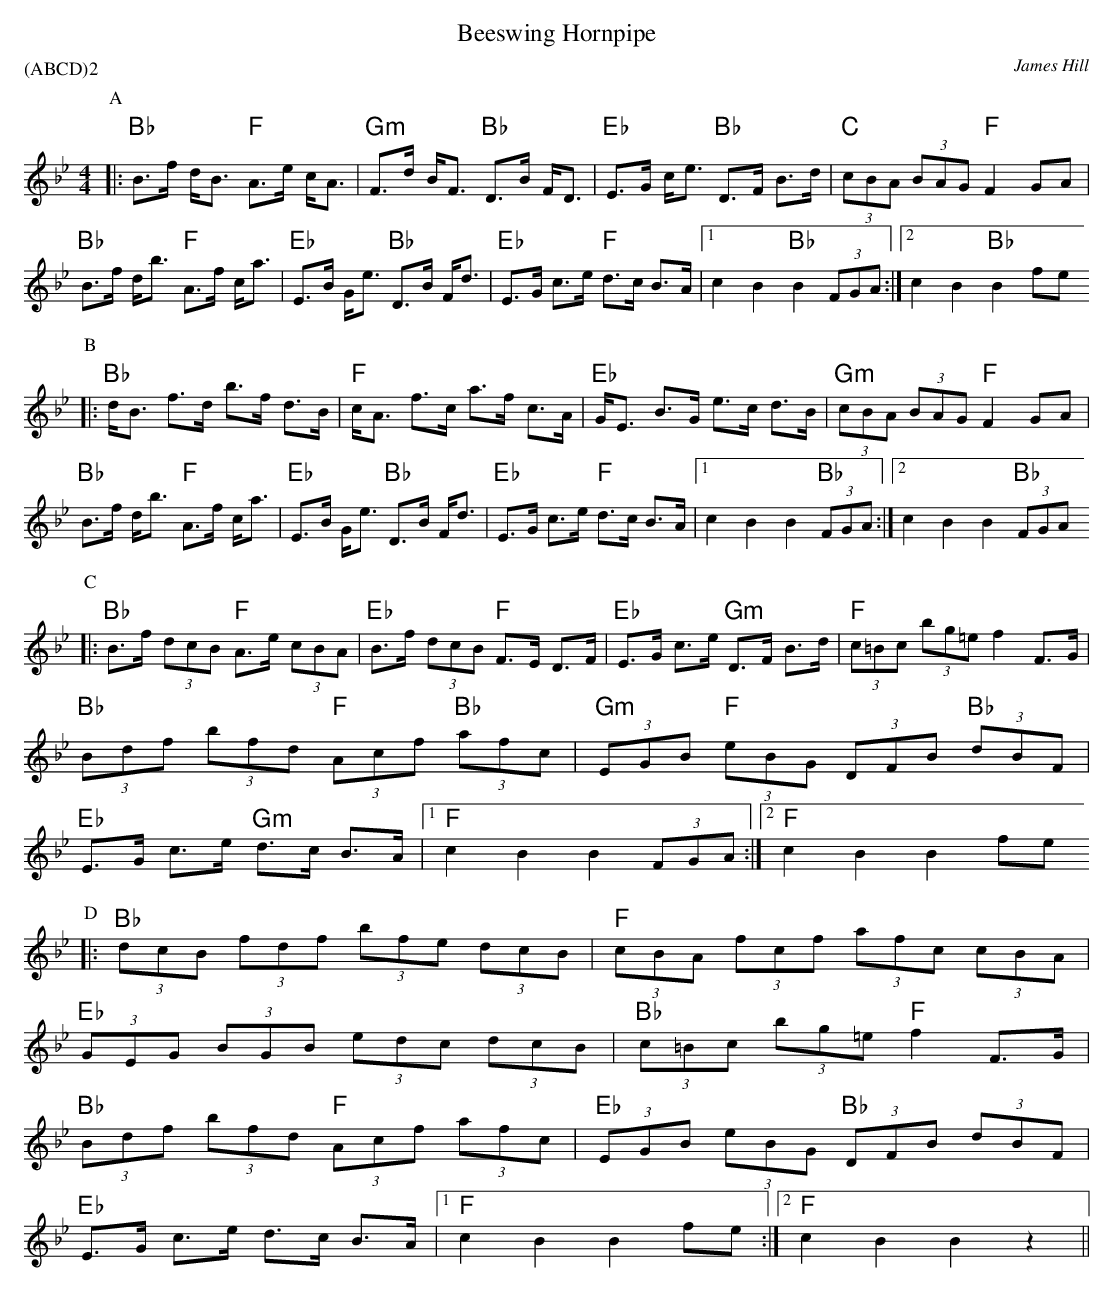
X:1
T:Beeswing Hornpipe
P:(ABCD)2
C:James Hill
M:4/4
L:1/8
K:Bb
P:A
|: "Bb"  B>f d<B "F"   A>e c<A   |  "Gm" F>d B<F         "Bb" D>B F<D|\
   "Eb"  E>G c<e "Bb"  D>F B>d   |  "C" (3cBA (3BAG      "F"  F2 GA|
   "Bb"  B>f d<b "F"   A>f c<a   |  "Eb" E>B G<e         "Bb" D>B F<d|\
   "Eb"  E>G c>e "F"   d>c B>A   |1   c2B2 "Bb" B2 (3FGA :|2   c2B2 "Bb" B2 fe
P:B
|: "Bb" d<B f>d   b>f d>B        |  "F"  c<A f>c            a>f c>A  |\
"Eb"  G<E B>G e>c d>B            |  "Gm"    (3cBA (3BAG    "F"    F2 GA    |
"Bb " B>f d<b  "F" A>f c<a       |  "Eb"    E>B G<e       "Bb"    D>B F<d  |\
"Eb" E>G c>e  "F" d>c B>A        |1  c2B2 B2  "Bb" (3FGA    :|2 c2B2 B2 "Bb" (3FGA
P:C
|: "Bb" B>f (3dcB     "F"     A>e (3cBA |  "Eb"  B>f (3dcB  "F" F>E D>F      |\
   "Eb" E>G c>e       "Gm"    D>F B>d   |  "F"  (3c=Bc (3bg=e f2 F>G   |
 "Bb" (3Bdf   (3bfd  "F" (3Acf  "Bb" (3afc|\
 "Gm" (3EGB  "F" (3eBG (3DFB  "Bb" (3dBF|
"Eb" E>G c>e "Gm" d>c B>A        |1 "F" c2B2 B2 (3FGA  :|2  "F" c2B2 B2 fe
P:D
|: "Bb" (3dcB (3fdf (3bfe (3dcB|\
 "F" (3cBA (3fcf (3afc (3cBA|
 "Eb" (3GEG (3BGB (3edc (3dcB|\
 "Bb" (3c=Bc (3bg=e "F" f2 F>G|
"Bb" (3Bdf (3bfd "F" (3Acf (3afc|\
"Eb" (3EGB (3eBG "Bb" (3DFB (3dBF|
"Eb" E>G c>e d>c B>A   |1  "F" c2B2 B2 fe :|2 "F"  c2B2 B2 z2 ||
